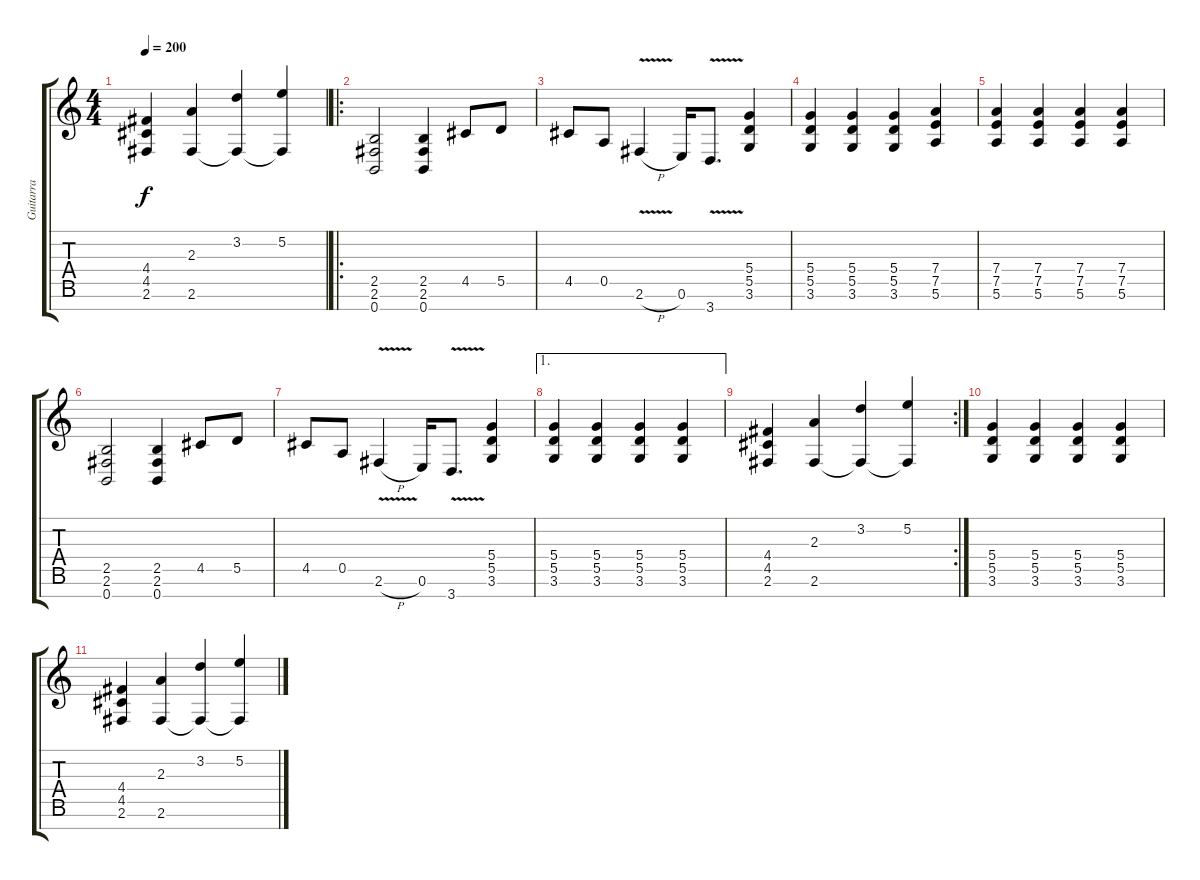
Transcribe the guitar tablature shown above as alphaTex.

\track ("Guitarra" "Guitarra") {instrument distortionguitar}
\staff {score tabs}
\tuning (E4 B3 G3 D3 A2 E2 B1) {hide}
\ts (4 4)
\tempo 200
\clef g2
\ks c
(4.4 4.5 2.6).4{dy f} (2.3 2.6).4 (3.2 2.6{t}).4 (5.2 2.6{t}).4 |
\ro
(2.5 2.6 0.7).2 (2.5 2.6 0.7).4 4.5.8 5.5.8 |
4.5.8 0.5.8 2.6{v h}.4 0.6.16 3.7{v}.8{d} (5.4 5.5 3.6).4 |
(5.4 5.5 3.6).4 (5.4 5.5 3.6).4 (5.4 5.5 3.6).4 (7.4 7.5 5.6).4 |
(7.4 7.5 5.6).4 (7.4 7.5 5.6).4 (7.4 7.5 5.6).4 (7.4 7.5 5.6).4 |
(2.5 2.6 0.7).2 (2.5 2.6 0.7).4 4.5.8 5.5.8 |
4.5.8 0.5.8 2.6{v h}.4 0.6.16 3.7{v}.8{d} (5.4 5.5 3.6).4 |
\ae 1
(5.4 5.5 3.6).4 (5.4 5.5 3.6).4 (5.4 5.5 3.6).4 (5.4 5.5 3.6).4 |
\rc 2
(4.4 4.5 2.6).4 (2.3 2.6).4 (3.2 2.6{t}).4 (5.2 2.6{t}).4 |
(5.4 5.5 3.6).4 (5.4 5.5 3.6).4 (5.4 5.5 3.6).4 (5.4 5.5 3.6).4 |
(4.4 4.5 2.6).4 (2.3 2.6).4 (3.2 2.6{t}).4 (5.2 2.6{t}).4
